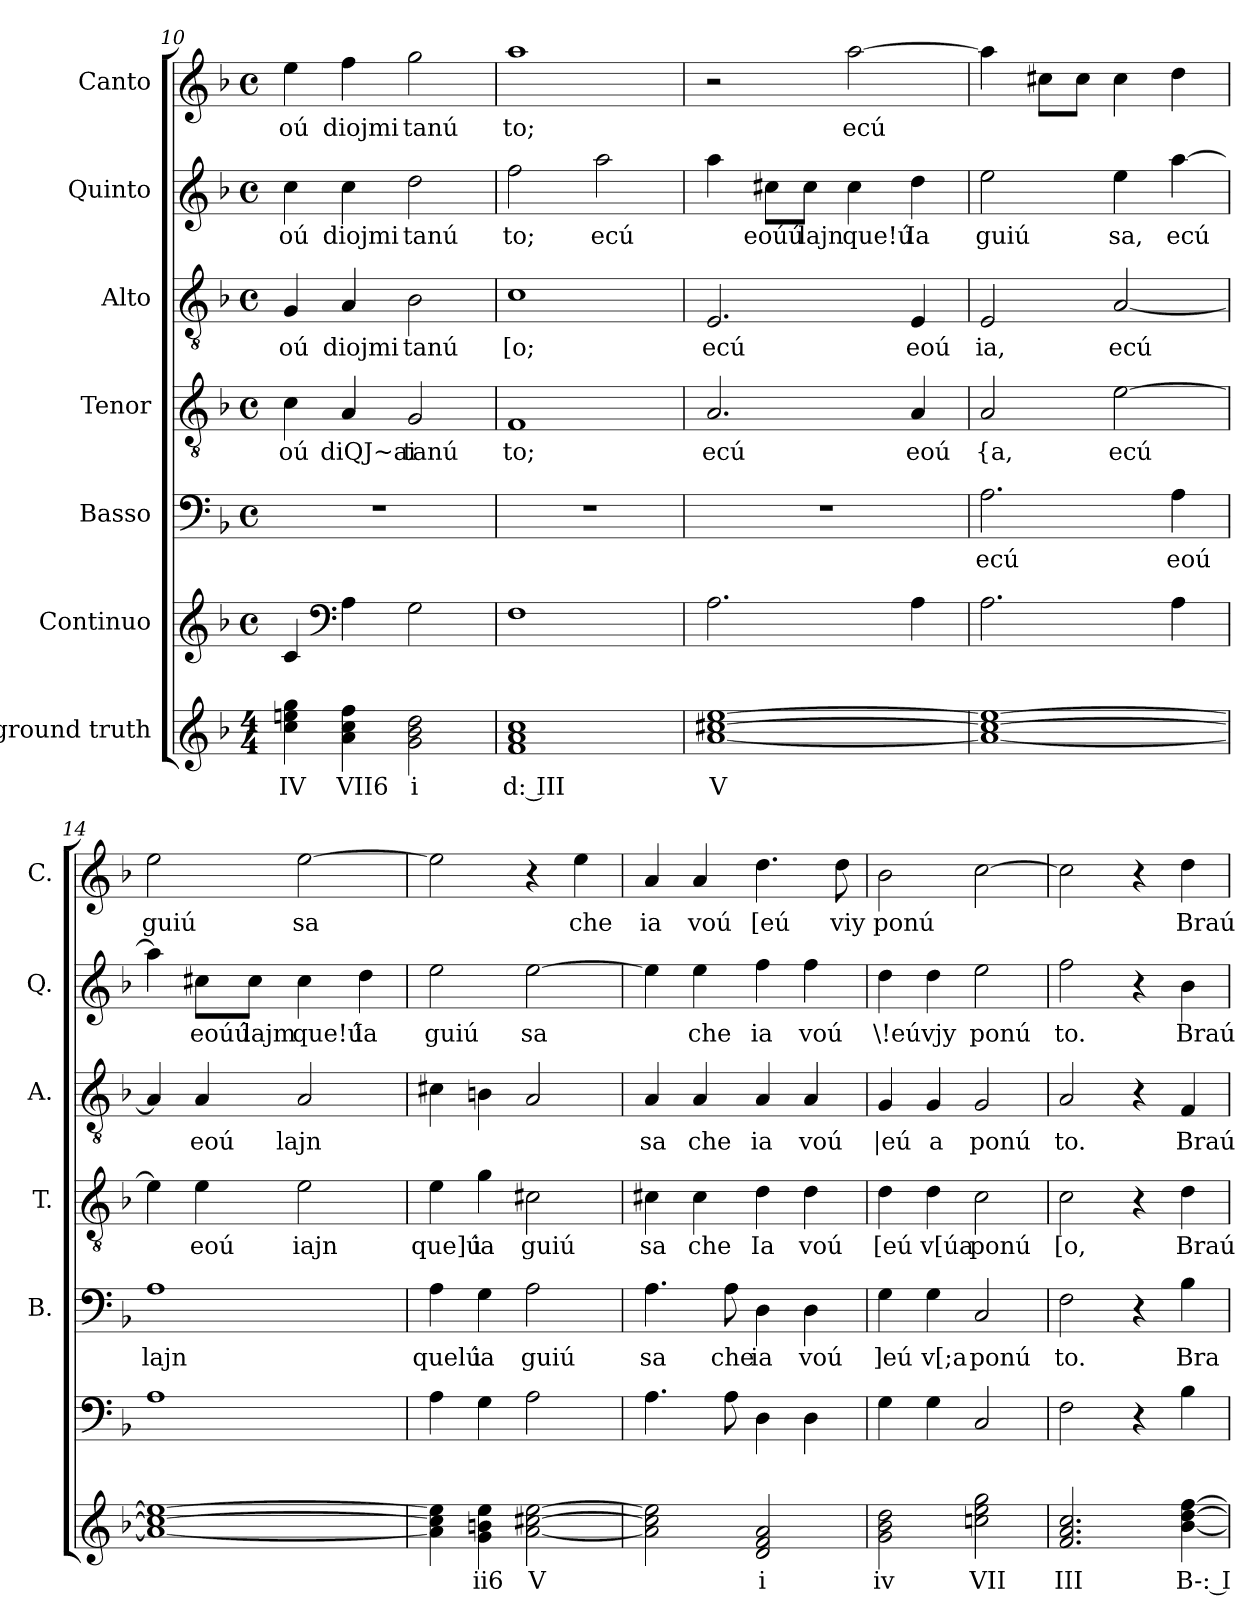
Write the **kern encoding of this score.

**kern	**text	**kern	**kern	**text	**kern	**text	**kern	**text	**kern	**text	**kern	**text
*part7	*part7	*part6	*part5	*part5	*part4	*part4	*part3	*part3	*part2	*part2	*part1	*part1
*staff7	*staff7	*staff6	*staff5	*staff5	*staff4	*staff4	*staff3	*staff3	*staff2	*staff2	*staff1	*staff1
*I"ground truth	*	*I"Continuo	*I"Basso	*	*I"Tenor	*	*I"Alto	*	*I"Quinto	*	*I"Canto	*
*	*	*	*I'B.	*	*I'T.	*	*I'A.	*	*I'Q.	*	*I'C.	*
*	*	*clefG2	*clefF4	*	*clefGv2	*	*clefGv2	*	*clefG2	*	*clefG2	*
*k[b-]	*	*k[b-]	*k[b-]	*	*k[b-]	*	*k[b-]	*	*k[b-]	*	*k[b-]	*
*	*	*F:	*F:	*	*F:	*	*F:	*	*F:	*	*F:	*
*M4/4	*	*M4/4	*M4/4	*	*M4/4	*	*M4/4	*	*M4/4	*	*M4/4	*
*	*	*met(c)	*met(c)	*	*met(c)	*	*met(c)	*	*met(c)	*	*met(c)	*
=10	=10	=10	=10	=10	=10	=10	=10	=10	=10	=10	=10	=10
!	!	!	!	!	!	!LO:LY:b	!	!	!	!	!	!
!	!	!	!	!	!	!	!	!LO:LY:b	!	!	!	!
!	!	!	!	!	!	!	!	!	!	!LO:LY:b	!	!
!	!	!	!	!	!	!	!	!	!	!	!	!LO:LY:b
4cc 4een 4gg	IV	4c/	1r	.	4c\	oú	4G/	oú	4cc\	oú	4ee\	oú
*	*	*clefF4	*	*	*	*	*	*	*	*	*	*
!	!	!	!	!	!	!LO:LY:b	!	!	!	!	!	!
!	!	!	!	!	!	!	!	!LO:LY:b	!	!	!	!
!	!	!	!	!	!	!	!	!	!	!LO:LY:b	!	!
!	!	!	!	!	!	!	!	!	!	!	!	!LO:LY:b
4a 4cc 4ff	VII6	4A\	.	.	4A/	diQJ~ai	4A/	diojmi	4cc\	diojmi	4ff\	diojmi
!	!	!	!	!	!	!LO:LY:b	!	!	!	!	!	!
!	!	!	!	!	!	!	!	!LO:LY:b	!	!	!	!
!	!	!	!	!	!	!	!	!	!	!LO:LY:b	!	!
!	!	!	!	!	!	!	!	!	!	!	!	!LO:LY:b
2g 2b- 2dd	i	2G\	.	.	2G/	tanú	2B-\	tanú	2dd\	tanú	2gg\	tanú
=11	=11	=11	=11	=11	=11	=11	=11	=11	=11	=11	=11	=11
!	!	!	!	!	!	!LO:LY:b	!	!	!	!	!	!
!	!	!	!	!	!	!	!	!LO:LY:b	!	!	!	!
!	!	!	!	!	!	!	!	!	!	!LO:LY:b	!	!
!	!	!	!	!	!	!	!	!	!	!	!	!LO:LY:b
1f 1a 1cc	d: III	1F	1r	.	1F	to;	1c	[o;	2ff\	to;	1aa	to;
!	!	!	!	!	!	!	!	!	!	!LO:LY:b	!	!
.	.	.	.	.	.	.	.	.	2aa\	ecú	.	.
!!LO:PB:g=z
=12	=12	=12	=12	=12	=12	=12	=12	=12	=12	=12	=12	=12
!	!	!	!	!	!	!LO:LY:b	!	!	!	!	!	!
!	!	!	!	!	!	!	!	!LO:LY:b	!	!	!	!
[1a [1cc#X [1ee	V	2.A\	1r	.	2.A/	ecú	2.E/	ecú	4aa\	.	2r	.
!	!	!	!	!	!	!	!	!	!	!LO:LY:b	!	!
.	.	.	.	.	.	.	.	.	8cc#X\L	eoúú	.	.
!	!	!	!	!	!	!	!	!	!	!LO:LY:b	!	!
.	.	.	.	.	.	.	.	.	8cc#\J	lajn	.	.
!	!	!	!	!	!	!	!	!	!	!LO:LY:b	!	!
!	!	!	!	!	!	!	!	!	!	!	!	!LO:LY:b
.	.	.	.	.	.	.	.	.	4cc#\	que!ú	[2aa\	ecú
!	!	!	!	!	!	!LO:LY:b	!	!	!	!	!	!
!	!	!	!	!	!	!	!	!LO:LY:b	!	!	!	!
!	!	!	!	!	!	!	!	!	!	!LO:LY:b	!	!
.	.	4A\	.	.	4A/	eoú	4E/	eoú	4dd\	Ia	.	.
=13	=13	=13	=13	=13	=13	=13	=13	=13	=13	=13	=13	=13
!	!	!	!	!LO:LY:b	!	!	!	!	!	!	!	!
!	!	!	!	!	!	!LO:LY:b	!	!	!	!	!	!
!	!	!	!	!	!	!	!	!LO:LY:b	!	!	!	!
!	!	!	!	!	!	!	!	!	!	!LO:LY:b	!	!
1a_ 1cc#_ 1ee_	.	2.A\	2.A\	ecú	2A/	{a,	2E/	ia,	2ee\	guiú	4aa\]	.
.	.	.	.	.	.	.	.	.	.	.	8cc#X\L	.
.	.	.	.	.	.	.	.	.	.	.	8cc#\J	.
!	!	!	!	!	!	!LO:LY:b	!	!	!	!	!	!
!	!	!	!	!	!	!	!	!LO:LY:b	!	!	!	!
!	!	!	!	!	!	!	!	!	!	!LO:LY:b	!	!
.	.	.	.	.	[2e\	ecú	[2A/	ecú	4ee\	sa,	4cc#\	.
!	!	!	!	!LO:LY:b	!	!	!	!	!	!	!	!
!	!	!	!	!	!	!	!	!	!	!LO:LY:b	!	!
.	.	4A\	4A\	eoú	.	.	.	.	[4aa\	ecú	4dd\	.
=14	=14	=14	=14	=14	=14	=14	=14	=14	=14	=14	=14	=14
!	!	!	!	!LO:LY:b	!	!	!	!	!	!	!	!
!	!	!	!	!	!	!	!	!	!	!	!	!LO:LY:b
1a_ 1cc#_ 1ee_	.	1A	1A	lajn	4e\]	.	4A/]	.	4aa\]	.	2ee\	guiú
!	!	!	!	!	!	!LO:LY:b	!	!	!	!	!	!
!	!	!	!	!	!	!	!	!LO:LY:b	!	!	!	!
!	!	!	!	!	!	!	!	!	!	!LO:LY:b	!	!
.	.	.	.	.	4e\	eoú	4A/	eoú	8cc#X\L	eoúú	.	.
!	!	!	!	!	!	!	!	!	!	!LO:LY:b	!	!
.	.	.	.	.	.	.	.	.	8cc#\J	lajm	.	.
!	!	!	!	!	!	!LO:LY:b	!	!	!	!	!	!
!	!	!	!	!	!	!	!	!LO:LY:b	!	!	!	!
!	!	!	!	!	!	!	!	!	!	!LO:LY:b	!	!
!	!	!	!	!	!	!	!	!	!	!	!	!LO:LY:b
.	.	.	.	.	2e\	iajn	2A/	lajn	4cc#\	que!ú	[2ee\	sa
!	!	!	!	!	!	!	!	!	!	!LO:LY:b	!	!
.	.	.	.	.	.	.	.	.	4dd\	Ia	.	.
=15	=15	=15	=15	=15	=15	=15	=15	=15	=15	=15	=15	=15
!	!	!	!	!LO:LY:b	!	!	!	!	!	!	!	!
!	!	!	!	!	!	!LO:LY:b	!	!	!	!	!	!
!	!	!	!	!	!	!	!	!	!	!LO:LY:b	!	!
4a] 4cc#] 4ee]	.	4A\	4A\	quelú	4e\	que]ú	4c#X\	.	2ee\	guiú	2ee\]	.
!	!	!	!	!LO:LY:b	!	!	!	!	!	!	!	!
!	!	!	!	!	!	!LO:LY:b	!	!	!	!	!	!
4g 4bn 4ee	ii6	4G\	4G\	ia	4g\	ia	4Bn\	.	.	.	.	.
!	!	!	!	!LO:LY:b	!	!	!	!	!	!	!	!
!	!	!	!	!	!	!LO:LY:b	!	!	!	!	!	!
!	!	!	!	!	!	!	!	!	!	!LO:LY:b	!	!
[2a [2cc#X [2ee	V	2A\	2A\	guiú	2c#X\	guiú	2A/	.	[2ee\	sa	4r	.
!	!	!	!	!	!	!	!	!	!	!	!	!LO:LY:b
.	.	.	.	.	.	.	.	.	.	.	4ee\	che
=16	=16	=16	=16	=16	=16	=16	=16	=16	=16	=16	=16	=16
!	!	!	!	!LO:LY:b	!	!	!	!	!	!	!	!
!	!	!	!	!	!	!LO:LY:b	!	!	!	!	!	!
!	!	!	!	!	!	!	!	!LO:LY:b	!	!	!	!
!	!	!	!	!	!	!	!	!	!	!	!	!LO:LY:b
2a] 2cc#] 2ee]	.	4.A\	4.A\	sa	4c#X\	sa	4A/	sa	4ee\]	.	4a/	ia
!	!	!	!	!	!	!LO:LY:b	!	!	!	!	!	!
!	!	!	!	!	!	!	!	!LO:LY:b	!	!	!	!
!	!	!	!	!	!	!	!	!	!	!LO:LY:b	!	!
!	!	!	!	!	!	!	!	!	!	!	!	!LO:LY:b
.	.	.	.	.	4c#\	che	4A/	che	4ee\	che	4a/	voú
!	!	!	!	!LO:LY:b	!	!	!	!	!	!	!	!
.	.	8A\	8A\	che	.	.	.	.	.	.	.	.
!	!	!	!	!LO:LY:b	!	!	!	!	!	!	!	!
!	!	!	!	!	!	!LO:LY:b	!	!	!	!	!	!
!	!	!	!	!	!	!	!	!LO:LY:b	!	!	!	!
!	!	!	!	!	!	!	!	!	!	!LO:LY:b	!	!
!	!	!	!	!	!	!	!	!	!	!	!	!LO:LY:b
2d 2f 2a	i	4D\	4D\	ia	4d\	Ia	4A/	ia	4ff\	ia	4.dd\	[eú
!	!	!	!	!LO:LY:b	!	!	!	!	!	!	!	!
!	!	!	!	!	!	!LO:LY:b	!	!	!	!	!	!
!	!	!	!	!	!	!	!	!LO:LY:b	!	!	!	!
!	!	!	!	!	!	!	!	!	!	!LO:LY:b	!	!
.	.	4D\	4D\	voú	4d\	voú	4A/	voú	4ff\	voú	.	.
!	!	!	!	!	!	!	!	!	!	!	!	!LO:LY:b
.	.	.	.	.	.	.	.	.	.	.	8dd\	viy
!!LO:LB:g=z
=17	=17	=17	=17	=17	=17	=17	=17	=17	=17	=17	=17	=17
!	!	!	!	!LO:LY:b	!	!	!	!	!	!	!	!
!	!	!	!	!	!	!LO:LY:b	!	!	!	!	!	!
!	!	!	!	!	!	!	!	!LO:LY:b	!	!	!	!
!	!	!	!	!	!	!	!	!	!	!LO:LY:b	!	!
!	!	!	!	!	!	!	!	!	!	!	!	!LO:LY:b
2g 2b- 2dd	iv	4G\	4G\	]eú	4d\	[eú	4G/	|eú	4dd\	\!eú	2b-\	ponú
!	!	!	!	!LO:LY:b	!	!	!	!	!	!	!	!
!	!	!	!	!	!	!LO:LY:b	!	!	!	!	!	!
!	!	!	!	!	!	!	!	!LO:LY:b	!	!	!	!
!	!	!	!	!	!	!	!	!	!	!LO:LY:b	!	!
.	.	4G\	4G\	v[;a	4d\	v[úa	4G/	a	4dd\	vjy	.	.
!	!	!	!	!LO:LY:b	!	!	!	!	!	!	!	!
!	!	!	!	!	!	!LO:LY:b	!	!	!	!	!	!
!	!	!	!	!	!	!	!	!LO:LY:b	!	!	!	!
!	!	!	!	!	!	!	!	!	!	!LO:LY:b	!	!
2ccn 2ee 2gg	VII	2C/	2C/	ponú	2c\	ponú	2G/	ponú	2ee\	ponú	[2cc\	.
=18	=18	=18	=18	=18	=18	=18	=18	=18	=18	=18	=18	=18
!	!	!	!	!LO:LY:b	!	!	!	!	!	!	!	!
!	!	!	!	!	!	!LO:LY:b	!	!	!	!	!	!
!	!	!	!	!	!	!	!	!LO:LY:b	!	!	!	!
!	!	!	!	!	!	!	!	!	!	!LO:LY:b	!	!
2.f 2.a 2.cc	III	2F\	2F\	to.	2c\	[o,	2A/	to.	2ff\	to.	2cc\]	.
.	.	4r	4r	.	4r	.	4r	.	4r	.	4r	.
!	!	!	!	!LO:LY:b	!	!	!	!	!	!	!	!
!	!	!	!	!	!	!LO:LY:b	!	!	!	!	!	!
!	!	!	!	!	!	!	!	!LO:LY:b	!	!	!	!
!	!	!	!	!	!	!	!	!	!	!LO:LY:b	!	!
!	!	!	!	!	!	!	!	!	!	!	!	!LO:LY:b
[4b- [4dd [4ff	B-: I	4B-\	4B-\	Bra	4d\	Braú	4F/	Braú	4b-\	Braú	4dd\	Braú
=	=	=	=	=	=	=	=	=	=	=	=	=
*-	*-	*-	*-	*-	*-	*-	*-	*-	*-	*-	*-	*-
